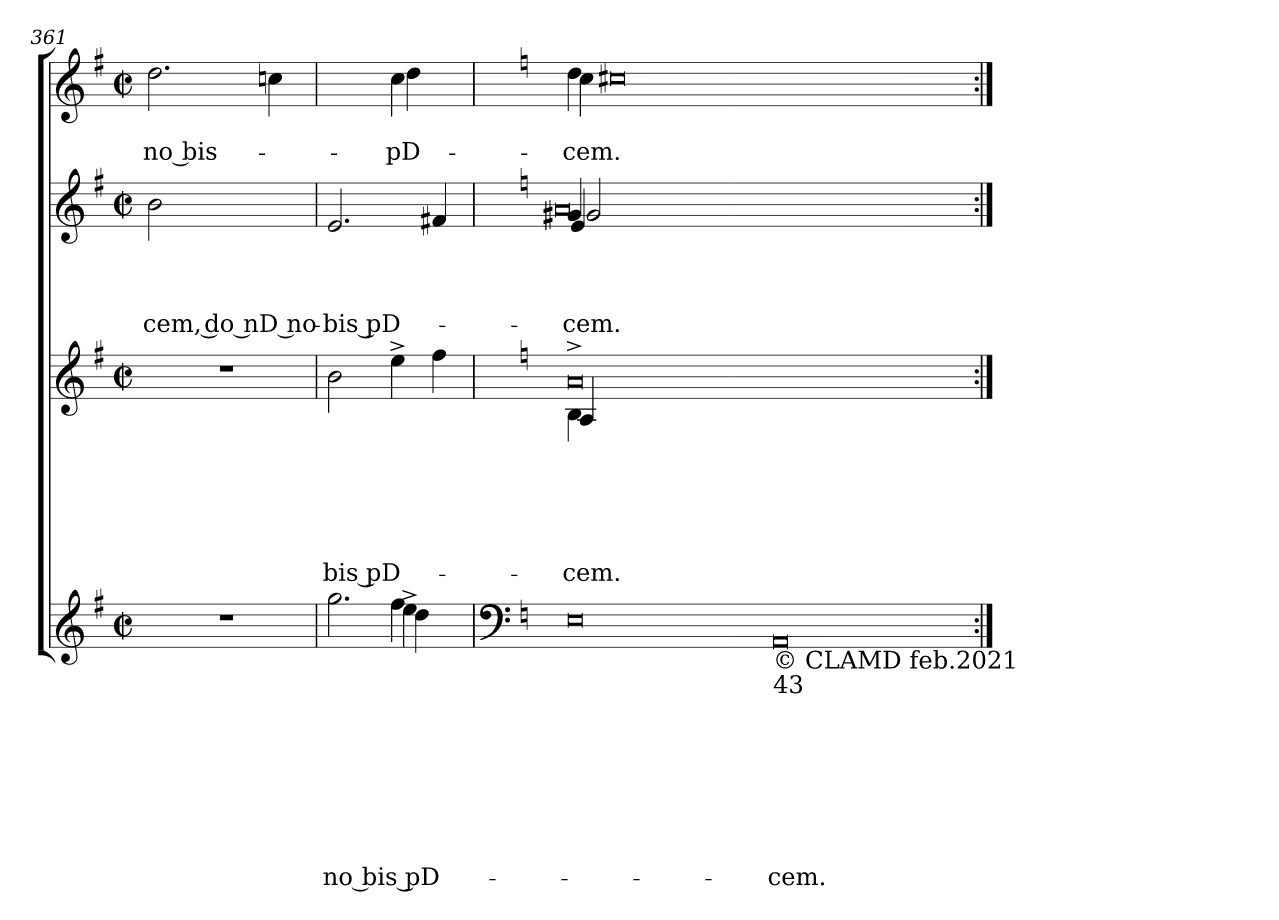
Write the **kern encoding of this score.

**kern	**text	**text	**text	**text	**text	**text	**text	**text	**kern	**text	**text	**text	**text	**text	**text	**kern	**text	**text	**text	**text	**kern	**text	**text
*part4	*part4	*part4	*part4	*part4	*part4	*part4	*part4	*part4	*part3	*part3	*part3	*part3	*part3	*part3	*part3	*part2	*part2	*part2	*part2	*part2	*part1	*part1	*part1
*staff4	*staff4	*staff4	*staff4	*staff4	*staff4	*staff4	*staff4	*staff4	*staff3	*staff3	*staff3	*staff3	*staff3	*staff3	*staff3	*staff2	*staff2	*staff2	*staff2	*staff2	*staff1	*staff1	*staff1
*clefG2	*	*	*	*	*	*	*	*	*clefG2	*	*	*	*	*	*	*clefG2	*	*	*	*	*clefG2	*	*
*k[f#]	*	*	*	*	*	*	*	*	*k[f#]	*	*	*	*	*	*	*k[f#]	*	*	*	*	*k[f#]	*	*
*G:	*	*	*	*	*	*	*	*	*G:	*	*	*	*	*	*	*G:	*	*	*	*	*G:	*	*
*M2/2	*	*	*	*	*	*	*	*	*M2/2	*	*	*	*	*	*	*M2/2	*	*	*	*	*M2/2	*	*
*met(c|)	*	*	*	*	*	*	*	*	*met(c|)	*	*	*	*	*	*	*met(c|)	*	*	*	*	*met(c|)	*	*
=361	=361	=361	=361	=361	=361	=361	=361	=361	=361	=361	=361	=361	=361	=361	=361	=361	=361	=361	=361	=361	=361	=361	=361
!	!	!	!	!	!	!	!	!	!	!	!	!	!	!	!	!	!	!	!	!LO:LY:b:rj	!	!	!LO:LY:b:rj
1r	.	.	.	.	.	.	.	.	1r	.	.	.	.	.	.	2b\	.	.	.	-cem, do nD no-	2.dd\	.	no bis-
.	.	.	.	.	.	.	.	.	.	.	.	.	.	.	.	2ryy	.	.	.	.	.	.	.
.	.	.	.	.	.	.	.	.	.	.	.	.	.	.	.	.	.	.	.	.	4ccn\	.	.
=362	=362	=362	=362	=362	=362	=362	=362	=362	=362	=362	=362	=362	=362	=362	=362	=362	=362	=362	=362	=362	=362	=362	=362
!	!	!	!	!	!	!	!	!LO:LY:b:rj	!	!	!	!	!	!	!LO:LY:b:rj	!	!	!	!	!LO:LY:b:rj	!	!	!
*^	*	*	*	*	*	*	*	*	*	*	*	*	*	*	*	*	*	*	*	*	*^	*	*
*	*^	*	*	*	*	*	*	*	*	*	*	*	*	*	*	*	*	*	*	*	*	*	*	*	*
*	*	*^	*	*	*	*	*	*	*	*	*	*	*	*	*	*	*	*	*	*	*	*	*	*	*	*
2.gg\	2ryy	2ryy	2ryy	.	.	.	.	.	.	.	-no bis pD-	2b\	.	.	.	.	.	-bis pD-	2.e/	.	.	.	-bis pD-	2ryy	2ryy	.	.
!	!	!	!	!	!	!	!	!	!	!	!	!	!	!	!	!	!	!	!	!	!	!	!	!	!	!	!LO:LY:b:rj
.	4ff#\	4ee^>\	4dd\	.	.	.	.	.	.	.	.	4ee^>\	.	.	.	.	.	.	.	.	.	.	.	4cc\	4dd\	.	- pD-
4ryy	4ryy	4ryy	4ryy	.	.	.	.	.	.	.	.	4ff#\	.	.	.	.	.	.	4f#X/	.	.	.	.	4ryy	4ryy	.	.
*v	*v	*v	*v	*	*	*	*	*	*	*	*	*	*	*	*	*	*	*	*	*	*	*	*	*v	*v	*	*
!!LO:LB:g=z
=363	=363	=363	=363	=363	=363	=363	=363	=363	=363	=363	=363	=363	=363	=363	=363	=363	=363	=363	=363	=363	=363	=363	=363
*clefF4	*	*	*	*	*	*	*	*	*	*	*	*	*	*	*	*	*	*	*	*	*	*	*
*k[]	*	*	*	*	*	*	*	*	*k[]	*	*	*	*	*	*	*k[]	*	*	*	*	*k[]	*	*
*C:	*	*	*	*	*	*	*	*	*C:	*	*	*	*	*	*	*C:	*	*	*	*	*C:	*	*
*^	*	*	*	*	*	*	*	*	*^	*	*	*	*	*	*	*	*	*	*	*	*^	*	*
*	*^	*	*	*	*	*	*	*	*	*	*^	*	*	*	*	*	*	*	*	*	*	*	*	*	*	*
*	*	*^	*	*	*	*	*	*	*	*	*	*	*	*	*	*	*	*	*	*	*	*	*	*	*	*	*	*
!	!	!	!	!	!	!	!	!	!	!	!	!	!	!	!	!	!	!	!	!LO:LY:b	!	!	!	!	!LO:LY:b	!	!	!	!LO:LY:b
*	*	*	*	*	*	*	*	*	*	*	*	*	*	*	*	*	*	*	*	*	*^	*	*	*	*	*	*^	*	*
*	*	*	*	*	*	*	*	*	*	*	*	*	*	*	*	*	*	*	*	*	*	*^	*	*	*	*	*	*	*	*	*
*v	*v	*v	*v	*	*	*	*	*	*	*	*	*	*	*	*	*	*	*	*	*	*	*	*^	*	*	*	*	*	*	*	*	*
0E	.	.	.	.	.	.	.	.	4B^<\	4A/	0a	.	.	.	.	.	-cem.	4g#X/	4e/	2g#/	0a	.	.	.	-cem.	4dd\	4cc\	0cc#X	.	-cem.
.	.	.	.	.	.	.	.	.	0ryy	0ryy	.	.	.	.	.	.	.	0ryy	0ryy	.	.	.	.	.	.	0ryy	0ryy	.	.	.
.	.	.	.	.	.	.	.	.	.	.	.	.	.	.	.	.	.	.	.	0ryy	.	.	.	.	.	.	.	.	.	.
!LO:TX:b:t=© CLAMD feb.2021	!	!	!	!	!	!	!	!	!	!	!	!	!	!	!	!	!	!	!	!	!	!	!	!	!	!	!	!	!	!
!LO:TX:b:t=43	!	!	!	!	!	!	!	!	!	!	!	!	!	!	!	!	!	!	!	!	!	!	!	!	!	!	!	!	!	!
!	!	!	!	!	!	!	!	!LO:LY:b	!	!	!	!	!	!	!	!	!	!	!	!	!	!	!	!	!	!	!	!	!	!
0AA	.	.	.	.	.	.	.	-cem.	.	.	0ryy	.	.	.	.	.	.	.	.	.	0ryy	.	.	.	.	.	.	0ryy	.	.
.	.	.	.	.	.	.	.	.	1..ryy	1..ryy	.	.	.	.	.	.	.	1..ryy	1..ryy	.	.	.	.	.	.	1..ryy	1..ryy	.	.	.
.	.	.	.	.	.	.	.	.	.	.	.	.	.	.	.	.	.	.	.	1.ryy	.	.	.	.	.	.	.	.	.	.
*	*	*	*	*	*	*	*	*	*v	*v	*v	*	*	*	*	*	*	*	*	*	*	*	*	*	*	*v	*v	*v	*	*
*	*	*	*	*	*	*	*	*	*	*	*	*	*	*	*	*v	*v	*v	*v	*	*	*	*	*	*	*
=:|!	=:|!	=:|!	=:|!	=:|!	=:|!	=:|!	=:|!	=:|!	=:|!	=:|!	=:|!	=:|!	=:|!	=:|!	=:|!	=:|!	=:|!	=:|!	=:|!	=:|!	=:|!	=:|!	=:|!
*-	*-	*-	*-	*-	*-	*-	*-	*-	*-	*-	*-	*-	*-	*-	*-	*-	*-	*-	*-	*-	*-	*-	*-
